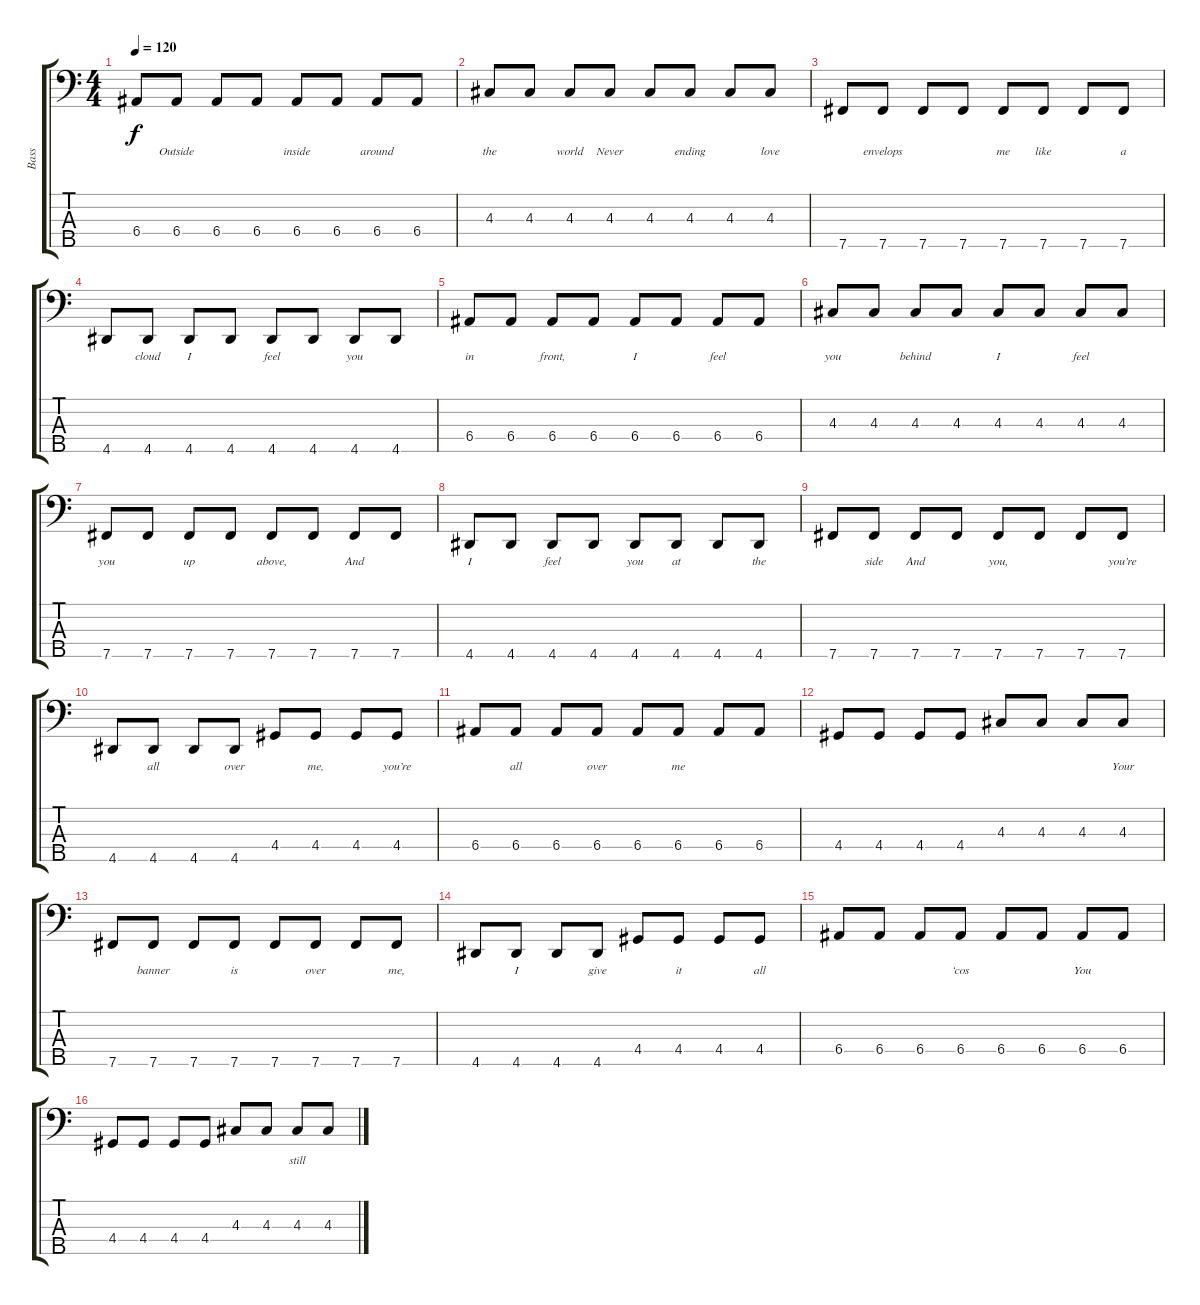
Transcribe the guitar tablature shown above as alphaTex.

\track ("Bass" "Bass") {instrument electricbassfinger}
\staff {score tabs}
\tuning (G2 D2 A1 E1 B0) {hide}
\ts (4 4)
\tempo 120
\clef f4
\ks c
6.4.8{lyrics (0 "") lyrics (1 "") lyrics (2 "") lyrics (3 "") lyrics (4 "") dy f} 6.4.8{lyrics (0 "Outside") lyrics (1 "") lyrics (2 "") lyrics (3 "") lyrics (4 "")} 6.4.8{lyrics (0 "") lyrics (1 "") lyrics (2 "") lyrics (3 "") lyrics (4 "")} 6.4.8{lyrics (0 "") lyrics (1 "") lyrics (2 "") lyrics (3 "") lyrics (4 "")} 6.4.8{lyrics (0 "inside") lyrics (1 "") lyrics (2 "") lyrics (3 "") lyrics (4 "")} 6.4.8{lyrics (0 "") lyrics (1 "") lyrics (2 "") lyrics (3 "") lyrics (4 "")} 6.4.8{lyrics (0 "around") lyrics (1 "") lyrics (2 "") lyrics (3 "") lyrics (4 "")} 6.4.8{lyrics (0 "") lyrics (1 "") lyrics (2 "") lyrics (3 "") lyrics (4 "")} |
4.3.8{lyrics (0 "the") lyrics (1 "") lyrics (2 "") lyrics (3 "") lyrics (4 "")} 4.3.8{lyrics (0 "") lyrics (1 "") lyrics (2 "") lyrics (3 "") lyrics (4 "")} 4.3.8{lyrics (0 "world") lyrics (1 "") lyrics (2 "") lyrics (3 "") lyrics (4 "")} 4.3.8{lyrics (0 "Never") lyrics (1 "") lyrics (2 "") lyrics (3 "") lyrics (4 "")} 4.3.8{lyrics (0 "") lyrics (1 "") lyrics (2 "") lyrics (3 "") lyrics (4 "")} 4.3.8{lyrics (0 "ending") lyrics (1 "") lyrics (2 "") lyrics (3 "") lyrics (4 "")} 4.3.8{lyrics (0 "") lyrics (1 "") lyrics (2 "") lyrics (3 "") lyrics (4 "")} 4.3.8{lyrics (0 "love") lyrics (1 "") lyrics (2 "") lyrics (3 "") lyrics (4 "")} |
7.5.8{lyrics (0 "") lyrics (1 "") lyrics (2 "") lyrics (3 "") lyrics (4 "")} 7.5.8{lyrics (0 "envelops") lyrics (1 "") lyrics (2 "") lyrics (3 "") lyrics (4 "")} 7.5.8{lyrics (0 "") lyrics (1 "") lyrics (2 "") lyrics (3 "") lyrics (4 "")} 7.5.8{lyrics (0 "") lyrics (1 "") lyrics (2 "") lyrics (3 "") lyrics (4 "")} 7.5.8{lyrics (0 "me") lyrics (1 "") lyrics (2 "") lyrics (3 "") lyrics (4 "")} 7.5.8{lyrics (0 "like") lyrics (1 "") lyrics (2 "") lyrics (3 "") lyrics (4 "")} 7.5.8{lyrics (0 "") lyrics (1 "") lyrics (2 "") lyrics (3 "") lyrics (4 "")} 7.5.8{lyrics (0 "a") lyrics (1 "") lyrics (2 "") lyrics (3 "") lyrics (4 "")} |
4.5.8{lyrics (0 "") lyrics (1 "") lyrics (2 "") lyrics (3 "") lyrics (4 "")} 4.5.8{lyrics (0 "cloud") lyrics (1 "") lyrics (2 "") lyrics (3 "") lyrics (4 "")} 4.5.8{lyrics (0 "I") lyrics (1 "") lyrics (2 "") lyrics (3 "") lyrics (4 "")} 4.5.8{lyrics (0 "") lyrics (1 "") lyrics (2 "") lyrics (3 "") lyrics (4 "")} 4.5.8{lyrics (0 "feel") lyrics (1 "") lyrics (2 "") lyrics (3 "") lyrics (4 "")} 4.5.8{lyrics (0 "") lyrics (1 "") lyrics (2 "") lyrics (3 "") lyrics (4 "")} 4.5.8{lyrics (0 "you") lyrics (1 "") lyrics (2 "") lyrics (3 "") lyrics (4 "")} 4.5.8{lyrics (0 "") lyrics (1 "") lyrics (2 "") lyrics (3 "") lyrics (4 "")} |
6.4.8{lyrics (0 "in") lyrics (1 "") lyrics (2 "") lyrics (3 "") lyrics (4 "")} 6.4.8{lyrics (0 "") lyrics (1 "") lyrics (2 "") lyrics (3 "") lyrics (4 "")} 6.4.8{lyrics (0 "front,") lyrics (1 "") lyrics (2 "") lyrics (3 "") lyrics (4 "")} 6.4.8{lyrics (0 "") lyrics (1 "") lyrics (2 "") lyrics (3 "") lyrics (4 "")} 6.4.8{lyrics (0 "I") lyrics (1 "") lyrics (2 "") lyrics (3 "") lyrics (4 "")} 6.4.8{lyrics (0 "") lyrics (1 "") lyrics (2 "") lyrics (3 "") lyrics (4 "")} 6.4.8{lyrics (0 "feel") lyrics (1 "") lyrics (2 "") lyrics (3 "") lyrics (4 "")} 6.4.8{lyrics (0 "") lyrics (1 "") lyrics (2 "") lyrics (3 "") lyrics (4 "")} |
4.3.8{lyrics (0 "you") lyrics (1 "") lyrics (2 "") lyrics (3 "") lyrics (4 "")} 4.3.8{lyrics (0 "") lyrics (1 "") lyrics (2 "") lyrics (3 "") lyrics (4 "")} 4.3.8{lyrics (0 "behind") lyrics (1 "") lyrics (2 "") lyrics (3 "") lyrics (4 "")} 4.3.8{lyrics (0 "") lyrics (1 "") lyrics (2 "") lyrics (3 "") lyrics (4 "")} 4.3.8{lyrics (0 "I") lyrics (1 "") lyrics (2 "") lyrics (3 "") lyrics (4 "")} 4.3.8{lyrics (0 "") lyrics (1 "") lyrics (2 "") lyrics (3 "") lyrics (4 "")} 4.3.8{lyrics (0 "feel") lyrics (1 "") lyrics (2 "") lyrics (3 "") lyrics (4 "")} 4.3.8{lyrics (0 "") lyrics (1 "") lyrics (2 "") lyrics (3 "") lyrics (4 "")} |
7.5.8{lyrics (0 "you") lyrics (1 "") lyrics (2 "") lyrics (3 "") lyrics (4 "")} 7.5.8{lyrics (0 "") lyrics (1 "") lyrics (2 "") lyrics (3 "") lyrics (4 "")} 7.5.8{lyrics (0 "up") lyrics (1 "") lyrics (2 "") lyrics (3 "") lyrics (4 "")} 7.5.8{lyrics (0 "") lyrics (1 "") lyrics (2 "") lyrics (3 "") lyrics (4 "")} 7.5.8{lyrics (0 "above,") lyrics (1 "") lyrics (2 "") lyrics (3 "") lyrics (4 "")} 7.5.8{lyrics (0 "") lyrics (1 "") lyrics (2 "") lyrics (3 "") lyrics (4 "")} 7.5.8{lyrics (0 "And") lyrics (1 "") lyrics (2 "") lyrics (3 "") lyrics (4 "")} 7.5.8{lyrics (0 "") lyrics (1 "") lyrics (2 "") lyrics (3 "") lyrics (4 "")} |
4.5.8{lyrics (0 "I") lyrics (1 "") lyrics (2 "") lyrics (3 "") lyrics (4 "")} 4.5.8{lyrics (0 "") lyrics (1 "") lyrics (2 "") lyrics (3 "") lyrics (4 "")} 4.5.8{lyrics (0 "feel") lyrics (1 "") lyrics (2 "") lyrics (3 "") lyrics (4 "")} 4.5.8{lyrics (0 "") lyrics (1 "") lyrics (2 "") lyrics (3 "") lyrics (4 "")} 4.5.8{lyrics (0 "you") lyrics (1 "") lyrics (2 "") lyrics (3 "") lyrics (4 "")} 4.5.8{lyrics (0 "at") lyrics (1 "") lyrics (2 "") lyrics (3 "") lyrics (4 "")} 4.5.8{lyrics (0 "") lyrics (1 "") lyrics (2 "") lyrics (3 "") lyrics (4 "")} 4.5.8{lyrics (0 "the") lyrics (1 "") lyrics (2 "") lyrics (3 "") lyrics (4 "")} |
7.5.8{lyrics (0 "") lyrics (1 "") lyrics (2 "") lyrics (3 "") lyrics (4 "")} 7.5.8{lyrics (0 "side") lyrics (1 "") lyrics (2 "") lyrics (3 "") lyrics (4 "")} 7.5.8{lyrics (0 "And") lyrics (1 "") lyrics (2 "") lyrics (3 "") lyrics (4 "")} 7.5.8{lyrics (0 "") lyrics (1 "") lyrics (2 "") lyrics (3 "") lyrics (4 "")} 7.5.8{lyrics (0 "you,") lyrics (1 "") lyrics (2 "") lyrics (3 "") lyrics (4 "")} 7.5.8{lyrics (0 "") lyrics (1 "") lyrics (2 "") lyrics (3 "") lyrics (4 "")} 7.5.8{lyrics (0 "") lyrics (1 "") lyrics (2 "") lyrics (3 "") lyrics (4 "")} 7.5.8{lyrics (0 "you’re") lyrics (1 "") lyrics (2 "") lyrics (3 "") lyrics (4 "")} |
4.5.8{lyrics (0 "") lyrics (1 "") lyrics (2 "") lyrics (3 "") lyrics (4 "")} 4.5.8{lyrics (0 "all") lyrics (1 "") lyrics (2 "") lyrics (3 "") lyrics (4 "")} 4.5.8{lyrics (0 "") lyrics (1 "") lyrics (2 "") lyrics (3 "") lyrics (4 "")} 4.5.8{lyrics (0 "over") lyrics (1 "") lyrics (2 "") lyrics (3 "") lyrics (4 "")} 4.4.8{lyrics (0 "") lyrics (1 "") lyrics (2 "") lyrics (3 "") lyrics (4 "")} 4.4.8{lyrics (0 "me,") lyrics (1 "") lyrics (2 "") lyrics (3 "") lyrics (4 "")} 4.4.8{lyrics (0 "") lyrics (1 "") lyrics (2 "") lyrics (3 "") lyrics (4 "")} 4.4.8{lyrics (0 "you’re") lyrics (1 "") lyrics (2 "") lyrics (3 "") lyrics (4 "")} |
6.4.8{lyrics (0 "") lyrics (1 "") lyrics (2 "") lyrics (3 "") lyrics (4 "")} 6.4.8{lyrics (0 "all") lyrics (1 "") lyrics (2 "") lyrics (3 "") lyrics (4 "")} 6.4.8{lyrics (0 "") lyrics (1 "") lyrics (2 "") lyrics (3 "") lyrics (4 "")} 6.4.8{lyrics (0 "over") lyrics (1 "") lyrics (2 "") lyrics (3 "") lyrics (4 "")} 6.4.8{lyrics (0 "") lyrics (1 "") lyrics (2 "") lyrics (3 "") lyrics (4 "")} 6.4.8{lyrics (0 "me") lyrics (1 "") lyrics (2 "") lyrics (3 "") lyrics (4 "")} 6.4.8{lyrics (0 "") lyrics (1 "") lyrics (2 "") lyrics (3 "") lyrics (4 "")} 6.4.8{lyrics (0 "") lyrics (1 "") lyrics (2 "") lyrics (3 "") lyrics (4 "")} |
4.4.8{lyrics (0 "") lyrics (1 "") lyrics (2 "") lyrics (3 "") lyrics (4 "")} 4.4.8{lyrics (0 "") lyrics (1 "") lyrics (2 "") lyrics (3 "") lyrics (4 "")} 4.4.8{lyrics (0 "") lyrics (1 "") lyrics (2 "") lyrics (3 "") lyrics (4 "")} 4.4.8{lyrics (0 "") lyrics (1 "") lyrics (2 "") lyrics (3 "") lyrics (4 "")} 4.3.8{lyrics (0 "") lyrics (1 "") lyrics (2 "") lyrics (3 "") lyrics (4 "")} 4.3.8{lyrics (0 "") lyrics (1 "") lyrics (2 "") lyrics (3 "") lyrics (4 "")} 4.3.8{lyrics (0 "") lyrics (1 "") lyrics (2 "") lyrics (3 "") lyrics (4 "")} 4.3.8{lyrics (0 "Your") lyrics (1 "") lyrics (2 "") lyrics (3 "") lyrics (4 "")} |
7.5.8{lyrics (0 "") lyrics (1 "") lyrics (2 "") lyrics (3 "") lyrics (4 "")} 7.5.8{lyrics (0 "banner") lyrics (1 "") lyrics (2 "") lyrics (3 "") lyrics (4 "")} 7.5.8{lyrics (0 "") lyrics (1 "") lyrics (2 "") lyrics (3 "") lyrics (4 "")} 7.5.8{lyrics (0 "is") lyrics (1 "") lyrics (2 "") lyrics (3 "") lyrics (4 "")} 7.5.8{lyrics (0 "") lyrics (1 "") lyrics (2 "") lyrics (3 "") lyrics (4 "")} 7.5.8{lyrics (0 "over") lyrics (1 "") lyrics (2 "") lyrics (3 "") lyrics (4 "")} 7.5.8{lyrics (0 "") lyrics (1 "") lyrics (2 "") lyrics (3 "") lyrics (4 "")} 7.5.8{lyrics (0 "me,") lyrics (1 "") lyrics (2 "") lyrics (3 "") lyrics (4 "")} |
4.5.8{lyrics (0 "") lyrics (1 "") lyrics (2 "") lyrics (3 "") lyrics (4 "")} 4.5.8{lyrics (0 "I") lyrics (1 "") lyrics (2 "") lyrics (3 "") lyrics (4 "")} 4.5.8{lyrics (0 "") lyrics (1 "") lyrics (2 "") lyrics (3 "") lyrics (4 "")} 4.5.8{lyrics (0 "give") lyrics (1 "") lyrics (2 "") lyrics (3 "") lyrics (4 "")} 4.4.8{lyrics (0 "") lyrics (1 "") lyrics (2 "") lyrics (3 "") lyrics (4 "")} 4.4.8{lyrics (0 "it") lyrics (1 "") lyrics (2 "") lyrics (3 "") lyrics (4 "")} 4.4.8{lyrics (0 "") lyrics (1 "") lyrics (2 "") lyrics (3 "") lyrics (4 "")} 4.4.8{lyrics (0 "all") lyrics (1 "") lyrics (2 "") lyrics (3 "") lyrics (4 "")} |
6.4.8{lyrics (0 "") lyrics (1 "") lyrics (2 "") lyrics (3 "") lyrics (4 "")} 6.4.8{lyrics (0 "") lyrics (1 "") lyrics (2 "") lyrics (3 "") lyrics (4 "")} 6.4.8{lyrics (0 "") lyrics (1 "") lyrics (2 "") lyrics (3 "") lyrics (4 "")} 6.4.8{lyrics (0 "‘cos") lyrics (1 "") lyrics (2 "") lyrics (3 "") lyrics (4 "")} 6.4.8{lyrics (0 "") lyrics (1 "") lyrics (2 "") lyrics (3 "") lyrics (4 "")} 6.4.8{lyrics (0 "") lyrics (1 "") lyrics (2 "") lyrics (3 "") lyrics (4 "")} 6.4.8{lyrics (0 "You") lyrics (1 "") lyrics (2 "") lyrics (3 "") lyrics (4 "")} 6.4.8{lyrics (0 "") lyrics (1 "") lyrics (2 "") lyrics (3 "") lyrics (4 "")} |
4.4.8{lyrics (0 "") lyrics (1 "") lyrics (2 "") lyrics (3 "") lyrics (4 "")} 4.4.8{lyrics (0 "") lyrics (1 "") lyrics (2 "") lyrics (3 "") lyrics (4 "")} 4.4.8{lyrics (0 "") lyrics (1 "") lyrics (2 "") lyrics (3 "") lyrics (4 "")} 4.4.8{lyrics (0 "") lyrics (1 "") lyrics (2 "") lyrics (3 "") lyrics (4 "")} 4.3.8{lyrics (0 "") lyrics (1 "") lyrics (2 "") lyrics (3 "") lyrics (4 "")} 4.3.8{lyrics (0 "") lyrics (1 "") lyrics (2 "") lyrics (3 "") lyrics (4 "")} 4.3.8{lyrics (0 "still") lyrics (1 "") lyrics (2 "") lyrics (3 "") lyrics (4 "")} 4.3.8{lyrics (0 "") lyrics (1 "") lyrics (2 "") lyrics (3 "") lyrics (4 "")}
